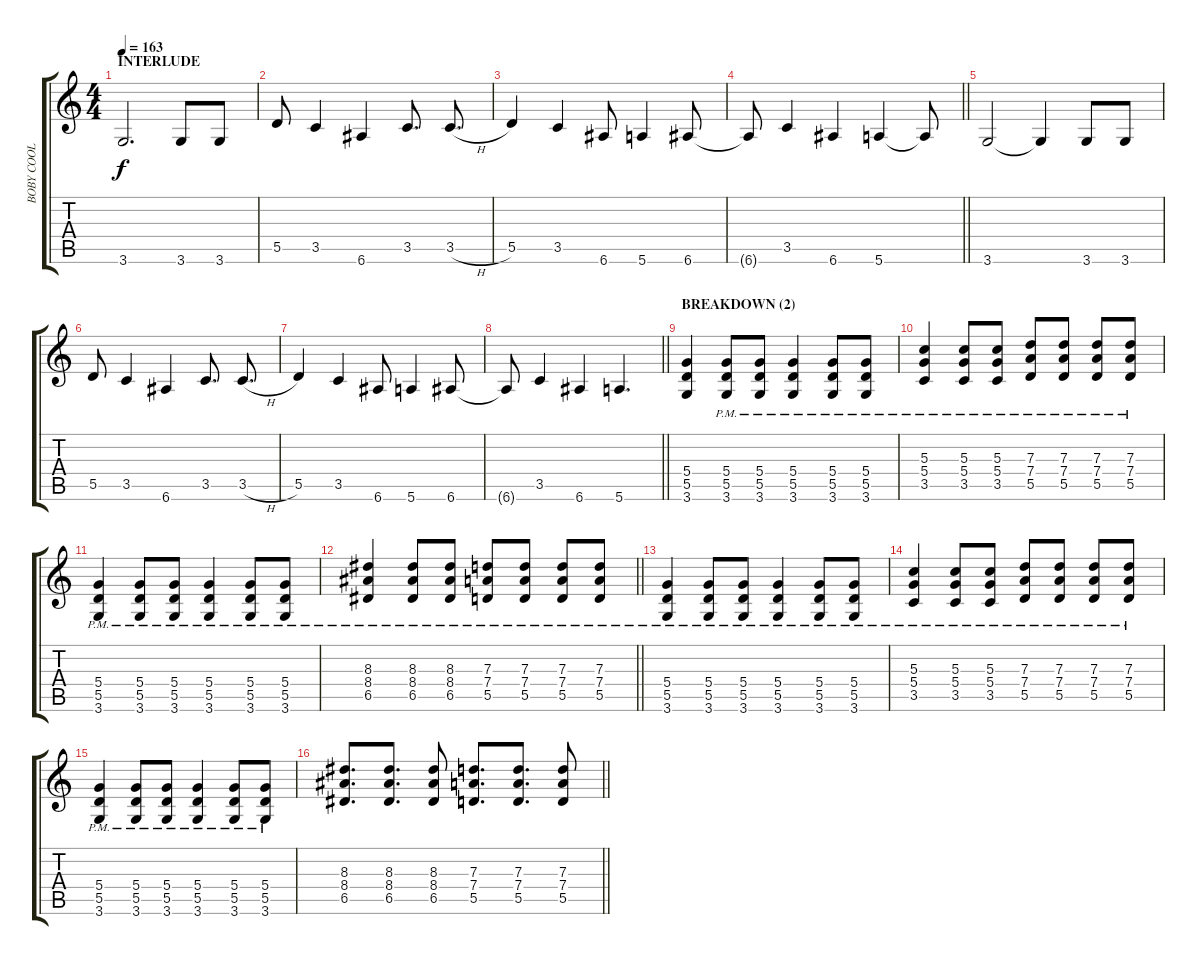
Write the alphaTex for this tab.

\track ("BOBY COOL (2nd-distortion)" "BOBY COOL ") {instrument distortionguitar}
\staff {score tabs}
\tuning (E4 B3 G3 D3 A2 E2) {hide}
\ts (4 4)
\section ("" "INTERLUDE")
\tempo 163
\clef g2
\ks c
3.6.2{d dy f} 3.6.8 3.6.8 |
5.5.8 3.5.4 6.6.4 3.5.8{d} 3.5{h}.8{d} |
5.5.4 3.5.4 6.6.8 5.6.4 6.6.8 |
\barLineRight lightlight
6.6{t}.8 3.5.4 6.6.4 5.6.4 5.6{t}.8 |
3.6.2 3.6{t}.4 3.6.8 3.6.8 |
5.5.8 3.5.4 6.6.4 3.5.8{d} 3.5{h}.8{d} |
5.5.4 3.5.4 6.6.8 5.6.4 6.6.8 |
\barLineRight lightlight
6.6{t}.8 3.5.4 6.6.4 5.6.4{d} |
\section ("" "BREAKDOWN (2)")
(5.4 5.5 3.6).4 (5.4{pm} 5.5{pm} 3.6{pm}).8 (5.4{pm} 5.5{pm} 3.6{pm}).8 (5.4{pm} 5.5{pm} 3.6{pm}).4 (5.4{pm} 5.5{pm} 3.6{pm}).8 (5.4{pm} 5.5{pm} 3.6{pm}).8 |
(5.3{pm} 5.4{pm} 3.5{pm}).4 (5.3{pm} 5.4{pm} 3.5{pm}).8 (5.3{pm} 5.4{pm} 3.5{pm}).8 (7.3{pm} 7.4{pm} 5.5{pm}).8 (7.3{pm} 7.4{pm} 5.5{pm}).8 (7.3{pm} 7.4{pm} 5.5{pm}).8 (7.3{pm} 7.4{pm} 5.5{pm}).8 |
(5.4{pm} 5.5{pm} 3.6{pm}).4 (5.4{pm} 5.5{pm} 3.6{pm}).8 (5.4{pm} 5.5{pm} 3.6{pm}).8 (5.4{pm} 5.5{pm} 3.6{pm}).4 (5.4{pm} 5.5{pm} 3.6{pm}).8 (5.4{pm} 5.5{pm} 3.6{pm}).8 |
\barLineRight lightlight
(8.3{pm} 8.4{pm} 6.5{pm}).4 (8.3{pm} 8.4{pm} 6.5{pm}).8 (8.3{pm} 8.4{pm} 6.5{pm}).8 (7.3{pm} 7.4{pm} 5.5{pm}).8 (7.3{pm} 7.4{pm} 5.5{pm}).8 (7.3{pm} 7.4{pm} 5.5{pm}).8 (7.3{pm} 7.4{pm} 5.5{pm}).8 |
(5.4{pm} 5.5{pm} 3.6{pm}).4 (5.4{pm} 5.5{pm} 3.6{pm}).8 (5.4{pm} 5.5{pm} 3.6{pm}).8 (5.4{pm} 5.5{pm} 3.6{pm}).4 (5.4{pm} 5.5{pm} 3.6{pm}).8 (5.4{pm} 5.5{pm} 3.6{pm}).8 |
(5.3{pm} 5.4{pm} 3.5{pm}).4 (5.3{pm} 5.4{pm} 3.5{pm}).8 (5.3{pm} 5.4{pm} 3.5{pm}).8 (7.3{pm} 7.4{pm} 5.5{pm}).8 (7.3{pm} 7.4{pm} 5.5{pm}).8 (7.3{pm} 7.4{pm} 5.5{pm}).8 (7.3{pm} 7.4{pm} 5.5{pm}).8 |
(5.4{pm} 5.5{pm} 3.6{pm}).4 (5.4{pm} 5.5{pm} 3.6{pm}).8 (5.4{pm} 5.5{pm} 3.6{pm}).8 (5.4{pm} 5.5{pm} 3.6{pm}).4 (5.4{pm} 5.5{pm} 3.6{pm}).8 (5.4{pm} 5.5{pm} 3.6{pm}).8 |
\barLineRight lightlight
(8.3 8.4 6.5).8{d} (8.3 8.4 6.5).8{d} (8.3 8.4 6.5).8 (7.3 7.4 5.5).8{d} (7.3 7.4 5.5).8{d} (7.3 7.4 5.5).8
